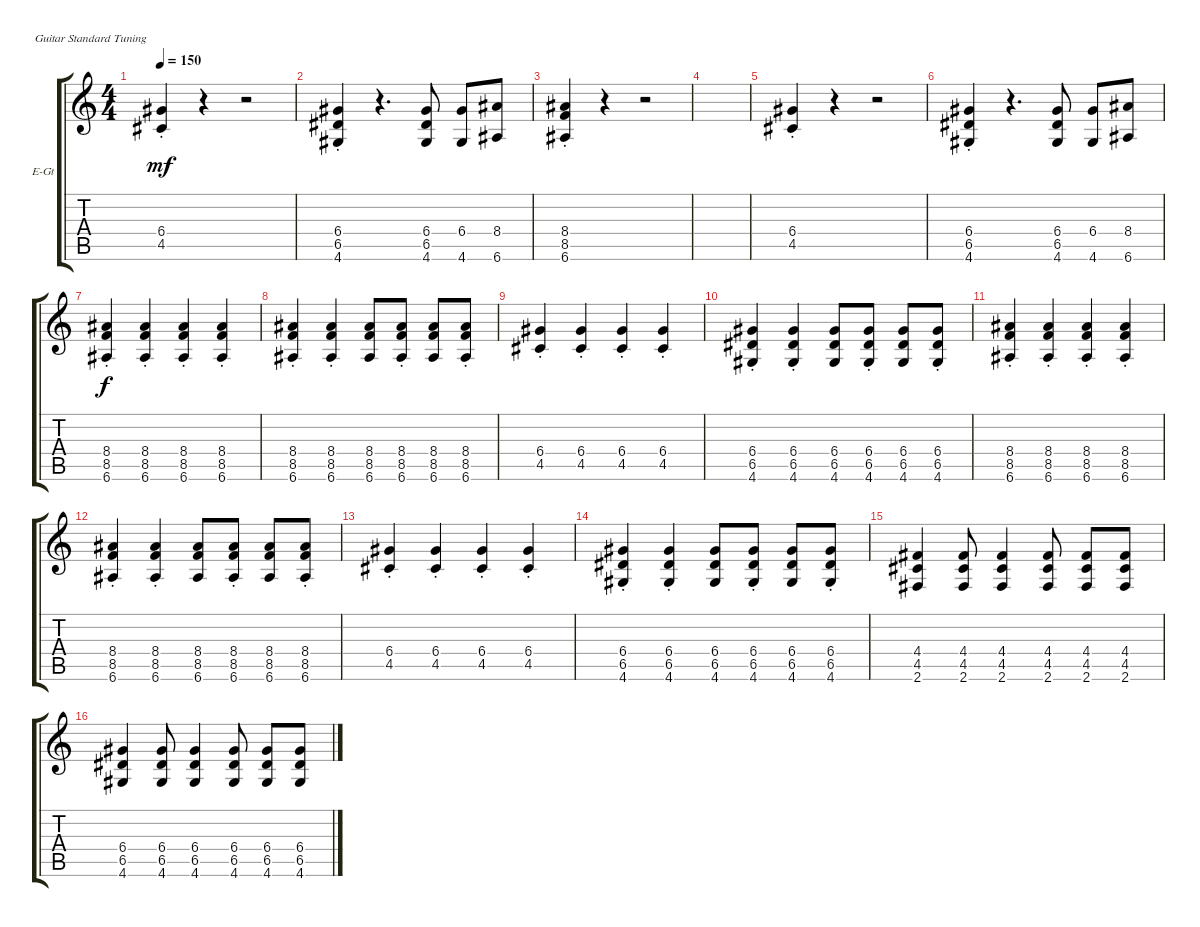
\defaultSystemsLayout 4
\bracketExtendMode groupsimilarinstruments
\firstSystemTrackNameOrientation horizontal
\otherSystemsTrackNameOrientation horizontal
\track ("Electric Guitar" "E-Gt") {instrument overdrivenguitar}
\staff {score tabs}
\tuning (E4 B3 G3 D3 A2 E2)
\ts (4 4)
\tempo 150
\clef g2
\scale
0.333333
\ks c
(4.5{st} 6.4{st}).4{dy mf} r.4 r.2 |
\scale
0.333333 (4.6{st} 6.5{st} 6.4{st}).4 r.4{d} (4.6 6.5 6.4).8 (4.6 6.4).8 (6.6 8.4).8 |
\scale
0.333333 (6.6{st} 8.5{st} 8.4{st}).4 r.4 r.2 |
\scale
0.333333 |
\scale
0.333333 (4.5{st} 6.4{st}).4 r.4 r.2 |
\scale
0.333333 (4.6{st} 6.5{st} 6.4{st}).4 r.4{d} (4.6 6.5 6.4).8 (4.6 6.4).8 (6.6 8.4).8 |
\scale
0.333333 (6.6{st} 8.5{st} 8.4{st}).4{dy f} (6.6{st} 8.5{st} 8.4{st}).4 (6.6{st} 8.5{st} 8.4{st}).4 (6.6{st} 8.5{st} 8.4{st}).4 |
\scale
0.333333 (6.6{st} 8.5{st} 8.4{st}).4 (6.6{st} 8.5{st} 8.4{st}).4 (6.6 8.5 8.4).8 (6.6{st} 8.5{st} 8.4{st}).8 (6.6 8.5 8.4).8 (6.6{st} 8.5{st} 8.4{st}).8 |
\scale
0.333333 (4.5{st} 6.4{st}).4 (4.5{st} 6.4{st}).4 (4.5{st} 6.4{st}).4 (4.5{st} 6.4{st}).4 |
\scale
0.333333 (4.6{st} 6.5{st} 6.4{st}).4 (4.6{st} 6.5{st} 6.4{st}).4 (4.6 6.4 6.5).8 (4.6{st} 6.5{st} 6.4{st}).8 (4.6 6.5 6.4).8 (4.6{st} 6.5{st} 6.4{st}).8 |
\scale
0.333333 (6.6{st} 8.5{st} 8.4{st}).4 (6.6{st} 8.5{st} 8.4{st}).4 (6.6{st} 8.5{st} 8.4{st}).4 (6.6{st} 8.5{st} 8.4{st}).4 |
\scale
0.333333 (6.6{st} 8.5{st} 8.4{st}).4 (6.6{st} 8.5{st} 8.4{st}).4 (6.6 8.5 8.4).8 (6.6{st} 8.5{st} 8.4{st}).8 (6.6 8.5 8.4).8 (6.6{st} 8.5{st} 8.4{st}).8 |
\scale
0.333333 (4.5{st} 6.4{st}).4 (4.5{st} 6.4{st}).4 (4.5{st} 6.4{st}).4 (4.5{st} 6.4{st}).4 |
\scale
0.333333 (4.6{st} 6.5{st} 6.4{st}).4 (4.6{st} 6.5{st} 6.4{st}).4 (4.6 6.4 6.5).8 (4.6{st} 6.5{st} 6.4{st}).8 (4.6 6.5 6.4).8 (4.6{st} 6.5{st} 6.4{st}).8 |
\scale
0.333333 (2.6 4.5 4.4).4 (2.6 4.5 4.4).8 (2.6 4.5 4.4).4 (2.6 4.5 4.4).8 (2.6 4.5 4.4).8 (2.6 4.5 4.4).8 |
\scale
0.333333 (4.6 6.5 6.4).4 (4.6 6.5 6.4).8 (4.6 6.5 6.4).4 (4.6 6.5 6.4).8 (4.6 6.5 6.4).8 (4.6 6.5 6.4).8
